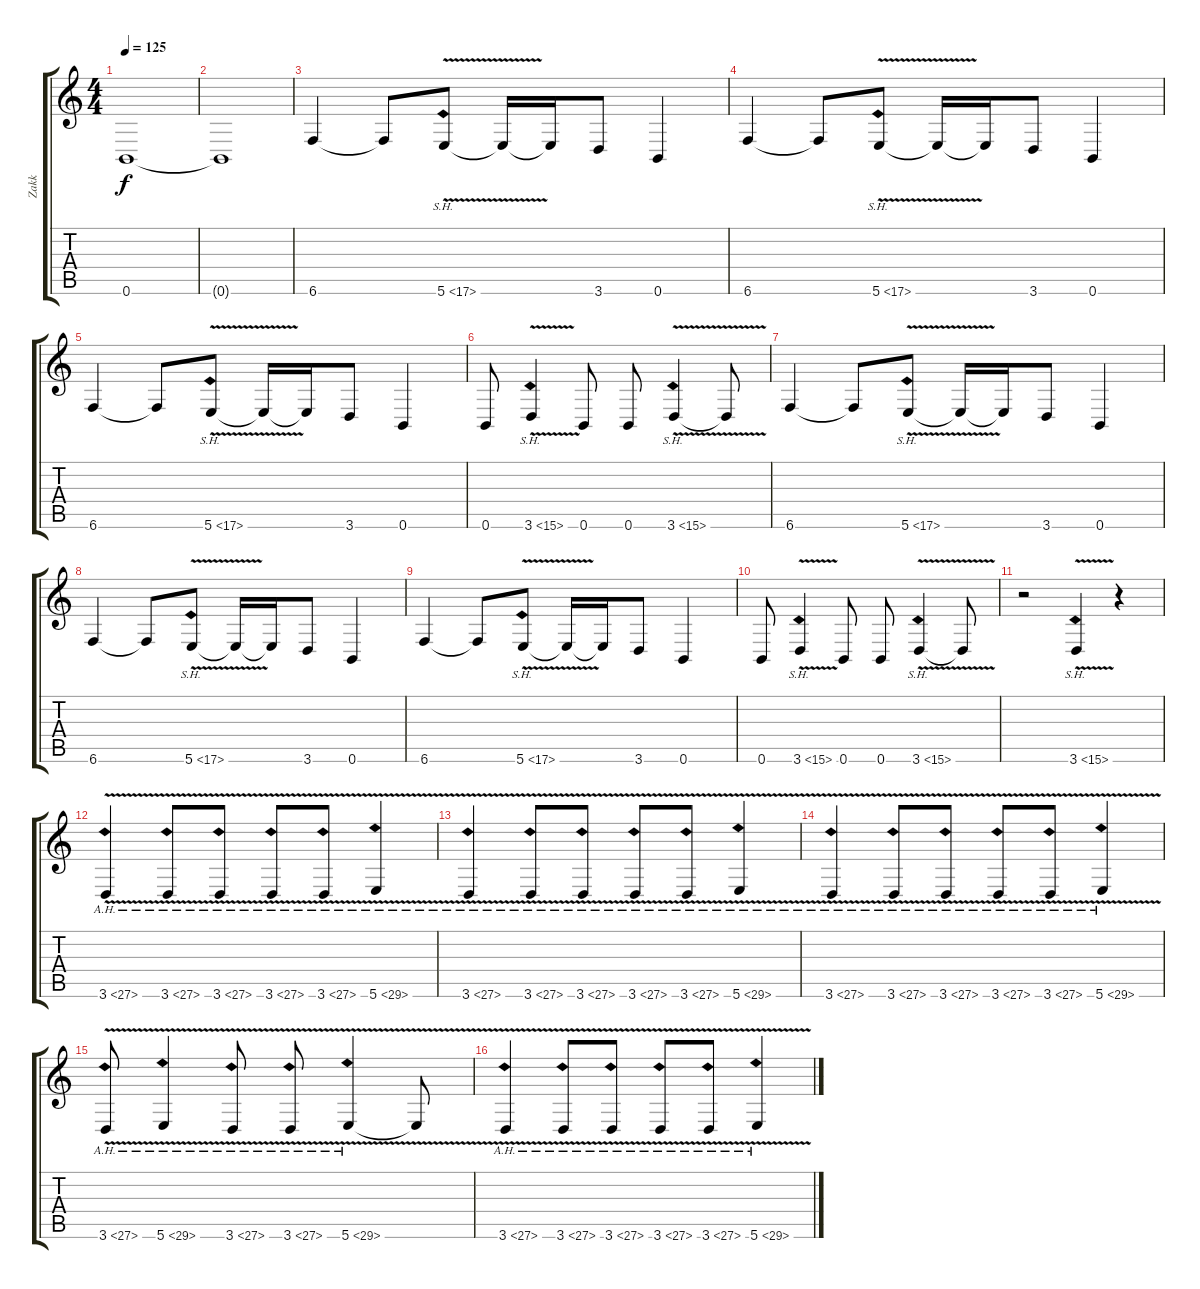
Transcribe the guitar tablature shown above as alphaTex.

\track ("Zakk" "Zakk") {instrument distortionguitar}
\staff {score tabs}
\tuning (E4 B3 G3 D3 A2 B1) {hide}
\ts (4 4)
\tempo 125
\clef g2
\ks c
0.6.1{dy f} |
0.6{t}.1 |
6.6.4 6.6{t}.8 5.6{sh 12 v}.8 5.6{t}.16 5.6{t}.16 3.6.8 0.6.4 |
6.6.4 6.6{t}.8 5.6{sh 12 v}.8 5.6{t}.16 5.6{t}.16 3.6.8 0.6.4 |
6.6.4 6.6{t}.8 5.6{sh 12 v}.8 5.6{t}.16 5.6{t}.16 3.6.8 0.6.4 |
0.6.8 3.6{sh 12 v}.4 0.6.8 0.6.8 3.6{sh 12 v}.4 3.6{t}.8 |
6.6.4 6.6{t}.8 5.6{sh 12 v}.8 5.6{t}.16 5.6{t}.16 3.6.8 0.6.4 |
6.6.4 6.6{t}.8 5.6{sh 12 v}.8 5.6{t}.16 5.6{t}.16 3.6.8 0.6.4 |
6.6.4 6.6{t}.8 5.6{sh 12 v}.8 5.6{t}.16 5.6{t}.16 3.6.8 0.6.4 |
0.6.8 3.6{sh 12 v}.4 0.6.8 0.6.8 3.6{sh 12 v}.4 3.6{t}.8 |
r.2 3.6{sh 12 v}.4 r.4 |
3.6{ah 24 v}.4{volume 10} 3.6{ah 24 v}.8 3.6{ah 24 v}.8 3.6{ah 24 v}.8 3.6{ah 24 v}.8 5.6{ah 24 v}.4 |
3.6{ah 24 v}.4 3.6{ah 24 v}.8 3.6{ah 24 v}.8 3.6{ah 24 v}.8 3.6{ah 24 v}.8 5.6{ah 24 v}.4 |
3.6{ah 24 v}.4 3.6{ah 24 v}.8 3.6{ah 24 v}.8 3.6{ah 24 v}.8 3.6{ah 24 v}.8 5.6{ah 24 v}.4 |
3.6{ah 24 v}.8 5.6{ah 24 v}.4 3.6{ah 24 v}.8 3.6{ah 24 v}.8 5.6{ah 24 v}.4 5.6{t}.8 |
3.6{ah 24 v}.4 3.6{ah 24 v}.8 3.6{ah 24 v}.8 3.6{ah 24 v}.8 3.6{ah 24 v}.8 5.6{ah 24 v}.4
